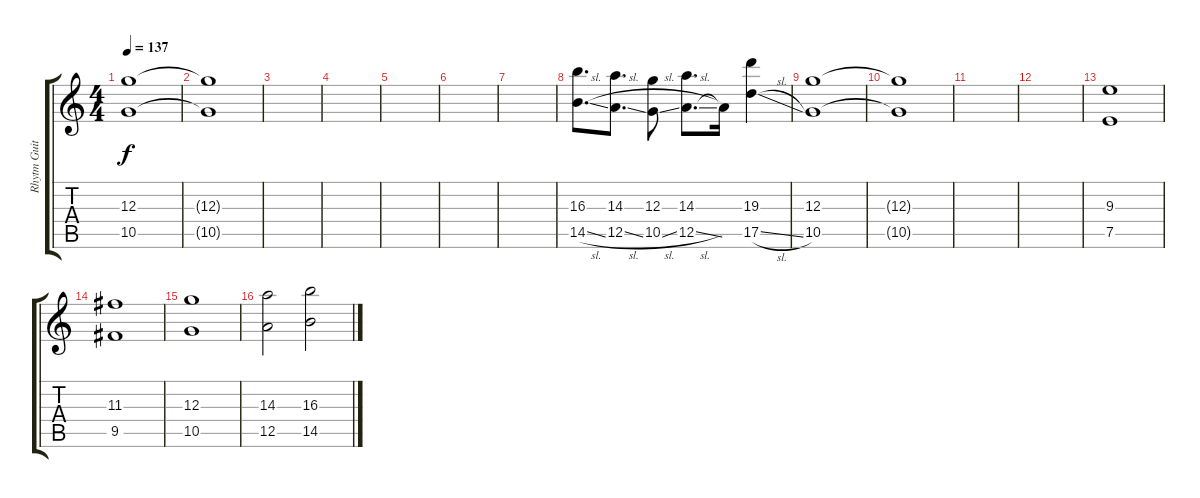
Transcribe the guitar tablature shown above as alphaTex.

\track ("Rhytm Guitar 2" "Rhytm Guit") {instrument overdrivenguitar}
\staff {score tabs}
\tuning (E4 B3 G3 D3 A2 E2) {hide}
\ts (4 4)
\tempo 137
\clef g2
\ks c
(12.3 10.5).1{dy f} |
(12.3{t} 10.5{t}).1 |
|
|
|
|
|
(16.3 14.5{sl}).8{d} (14.3 12.5{sl}).8{d} (12.3 10.5{sl}).8 (14.3 12.5{sl}).8{d} 12.5{t}.16 (19.3 17.5{sl}).4 |
(12.3 10.5).1 |
(12.3{t} 10.5{t}).1 |
|
|
(9.3 7.5).1 |
(11.3 9.5).1 |
(12.3 10.5).1 |
(14.3 12.5).2 (16.3 14.5).2
